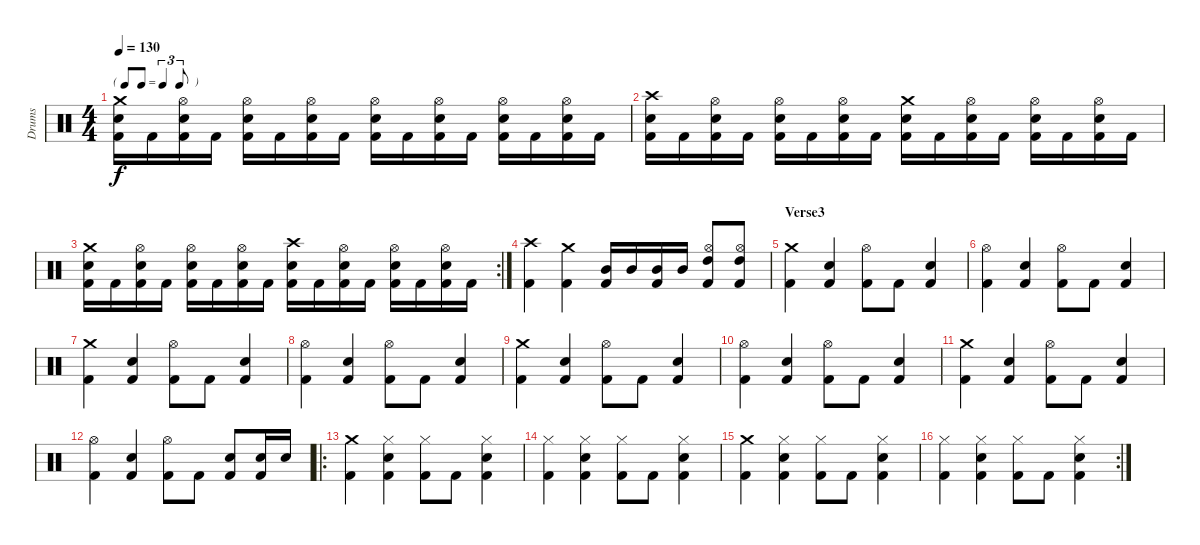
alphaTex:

\track ("Drums" "Drums") {instrument percussion}
\staff {score}
\articulation defaults
\ts (4 4)
\tf triplet8th
\tempo 130
\clef neutral
\ks c
("Kick (hit) 2" "Electric Snare (hit)" "Crash medium (hit)").16{dy f} "Kick (hit) 2".16 ("Kick (hit) 2" "Electric Snare (hit)" "Hi-Hat (open)").16 "Kick (hit) 2".16 ("Kick (hit) 2" "Electric Snare (hit)" "Hi-Hat (open)").16 "Kick (hit) 2".16 ("Kick (hit) 2" "Electric Snare (hit)" "Hi-Hat (open)").16 "Kick (hit) 2".16 ("Kick (hit) 2" "Electric Snare (hit)" "Hi-Hat (open)").16 "Kick (hit) 2".16 ("Kick (hit) 2" "Electric Snare (hit)" "Hi-Hat (open)").16 "Kick (hit) 2".16 ("Kick (hit) 2" "Electric Snare (hit)" "Hi-Hat (open)").16 "Kick (hit) 2".16 ("Kick (hit) 2" "Electric Snare (hit)" "Hi-Hat (open)").16 "Kick (hit) 2".16 |
("Kick (hit) 2" "Electric Snare (hit)" "Crash high (hit)").16 "Kick (hit) 2".16 ("Kick (hit) 2" "Electric Snare (hit)" "Hi-Hat (open)").16 "Kick (hit) 2".16 ("Kick (hit) 2" "Electric Snare (hit)" "Hi-Hat (open)").16 "Kick (hit) 2".16 ("Kick (hit) 2" "Electric Snare (hit)" "Hi-Hat (open)").16 "Kick (hit) 2".16 ("Kick (hit) 2" "Electric Snare (hit)" "Crash medium (hit)").16 "Kick (hit) 2".16 ("Kick (hit) 2" "Electric Snare (hit)" "Hi-Hat (open)").16 "Kick (hit) 2".16 ("Kick (hit) 2" "Electric Snare (hit)" "Hi-Hat (open)").16 "Kick (hit) 2".16 ("Kick (hit) 2" "Electric Snare (hit)" "Hi-Hat (open)").16 "Kick (hit) 2".16 |
\rc 2
("Kick (hit) 2" "Electric Snare (hit)" "Crash medium (hit)").16 "Kick (hit) 2".16 ("Kick (hit) 2" "Electric Snare (hit)" "Hi-Hat (open)").16 "Kick (hit) 2".16 ("Kick (hit) 2" "Electric Snare (hit)" "Hi-Hat (open)").16 "Kick (hit) 2".16 ("Kick (hit) 2" "Electric Snare (hit)" "Hi-Hat (open)").16 "Kick (hit) 2".16 ("Kick (hit) 2" "Electric Snare (hit)" "Crash high (hit)").16 "Kick (hit) 2".16 ("Kick (hit) 2" "Electric Snare (hit)" "Hi-Hat (open)").16 "Kick (hit) 2".16 ("Kick (hit) 2" "Electric Snare (hit)" "Hi-Hat (open)").16 "Kick (hit) 2".16 ("Kick (hit) 2" "Electric Snare (hit)" "Hi-Hat (open)").16 "Kick (hit) 2".16 |
("Kick (hit) 2" "Crash high (hit)").4 ("Kick (hit) 2" "Crash medium (hit)").4 ("Kick (hit) 2" "Mid Tom (hit)").16 "Mid Tom (hit)".16 ("Kick (hit) 2" "Mid Tom (hit)").16 "Mid Tom (hit)".16 ("Kick (hit) 2" "High Tom (hit)" "Hi-Hat (open)").8 ("Kick (hit) 2" "High Tom (hit)" "Hi-Hat (open)").8 |
\section ("" "Verse3")
("Kick (hit) 2" "Crash medium (hit)").4 ("Kick (hit) 2" "Electric Snare (hit)").4 ("Kick (hit) 2" "Hi-Hat (open)").8 "Kick (hit) 2".8 ("Kick (hit) 2" "Electric Snare (hit)").4 |
("Kick (hit) 2" "Hi-Hat (open)").4 ("Kick (hit) 2" "Electric Snare (hit)").4 ("Kick (hit) 2" "Hi-Hat (open)").8 "Kick (hit) 2".8 ("Kick (hit) 2" "Electric Snare (hit)").4 |
("Kick (hit) 2" "Crash medium (hit)").4 ("Kick (hit) 2" "Electric Snare (hit)").4 ("Kick (hit) 2" "Hi-Hat (open)").8 "Kick (hit) 2".8 ("Kick (hit) 2" "Electric Snare (hit)").4 |
("Kick (hit) 2" "Hi-Hat (open)").4 ("Kick (hit) 2" "Electric Snare (hit)").4 ("Kick (hit) 2" "Hi-Hat (open)").8 "Kick (hit) 2".8 ("Kick (hit) 2" "Electric Snare (hit)").4 |
("Kick (hit) 2" "Crash medium (hit)").4 ("Kick (hit) 2" "Electric Snare (hit)").4 ("Kick (hit) 2" "Hi-Hat (open)").8 "Kick (hit) 2".8 ("Kick (hit) 2" "Electric Snare (hit)").4 |
("Kick (hit) 2" "Hi-Hat (open)").4 ("Kick (hit) 2" "Electric Snare (hit)").4 ("Kick (hit) 2" "Hi-Hat (open)").8 "Kick (hit) 2".8 ("Kick (hit) 2" "Electric Snare (hit)").4 |
("Kick (hit) 2" "Crash medium (hit)").4 ("Kick (hit) 2" "Electric Snare (hit)").4 ("Kick (hit) 2" "Hi-Hat (open)").8 "Kick (hit) 2".8 ("Kick (hit) 2" "Electric Snare (hit)").4 |
("Kick (hit) 2" "Hi-Hat (open)").4 ("Kick (hit) 2" "Electric Snare (hit)").4 ("Kick (hit) 2" "Hi-Hat (open)").8 "Kick (hit) 2".8 ("Kick (hit) 2" "Electric Snare (hit)").8 ("Kick (hit) 2" "Electric Snare (hit)").16 "Electric Snare (hit)".16 |
\ro
("Kick (hit) 2" "Crash medium (hit)").4 ("Kick (hit) 2" "Electric Snare (hit)" "Hi-Hat (closed)").4 ("Kick (hit) 2" "Hi-Hat (closed)").8 "Kick (hit) 2".8 ("Kick (hit) 2" "Electric Snare (hit)" "Hi-Hat (closed)").4 |
("Kick (hit) 2" "Hi-Hat (closed)").4 ("Kick (hit) 2" "Electric Snare (hit)" "Hi-Hat (closed)").4 ("Kick (hit) 2" "Hi-Hat (closed)").8 "Kick (hit) 2".8 ("Kick (hit) 2" "Electric Snare (hit)" "Hi-Hat (closed)").4 |
("Kick (hit) 2" "Crash medium (hit)").4 ("Kick (hit) 2" "Electric Snare (hit)" "Hi-Hat (closed)").4 ("Kick (hit) 2" "Hi-Hat (closed)").8 "Kick (hit) 2".8 ("Kick (hit) 2" "Electric Snare (hit)" "Hi-Hat (closed)").4 |
\rc 2
("Kick (hit) 2" "Hi-Hat (closed)").4 ("Kick (hit) 2" "Electric Snare (hit)" "Hi-Hat (closed)").4 ("Kick (hit) 2" "Hi-Hat (closed)").8 "Kick (hit) 2".8 ("Kick (hit) 2" "Electric Snare (hit)" "Hi-Hat (closed)").4
